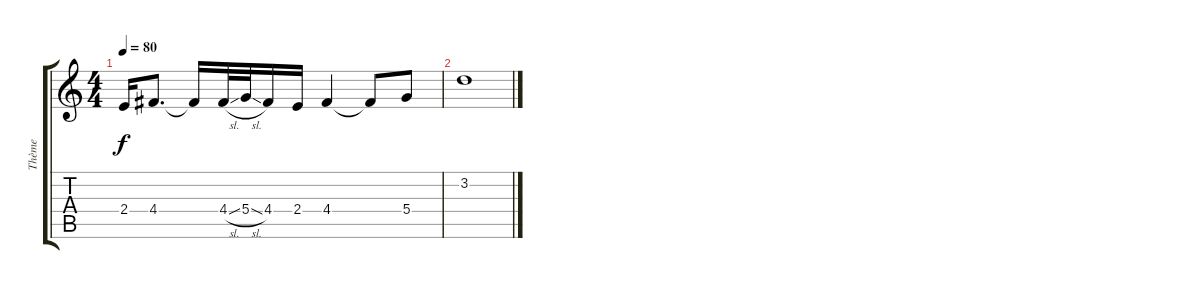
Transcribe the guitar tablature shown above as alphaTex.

\track ("Thème" "Thème") {instrument acousticguitarsteel}
\staff {score tabs}
\tuning (E4 B3 G3 D3 A2 E2) {hide}
\ts (4 4)
\tempo 80
\clef g2
\ks c
2.4.16{dy f} 4.4.8{d} 4.4{t}.16 4.4{sl}.32 5.4{sl}.32 4.4.16 2.4.16 4.4.4 4.4{t}.8 5.4.8 |
3.2.1
